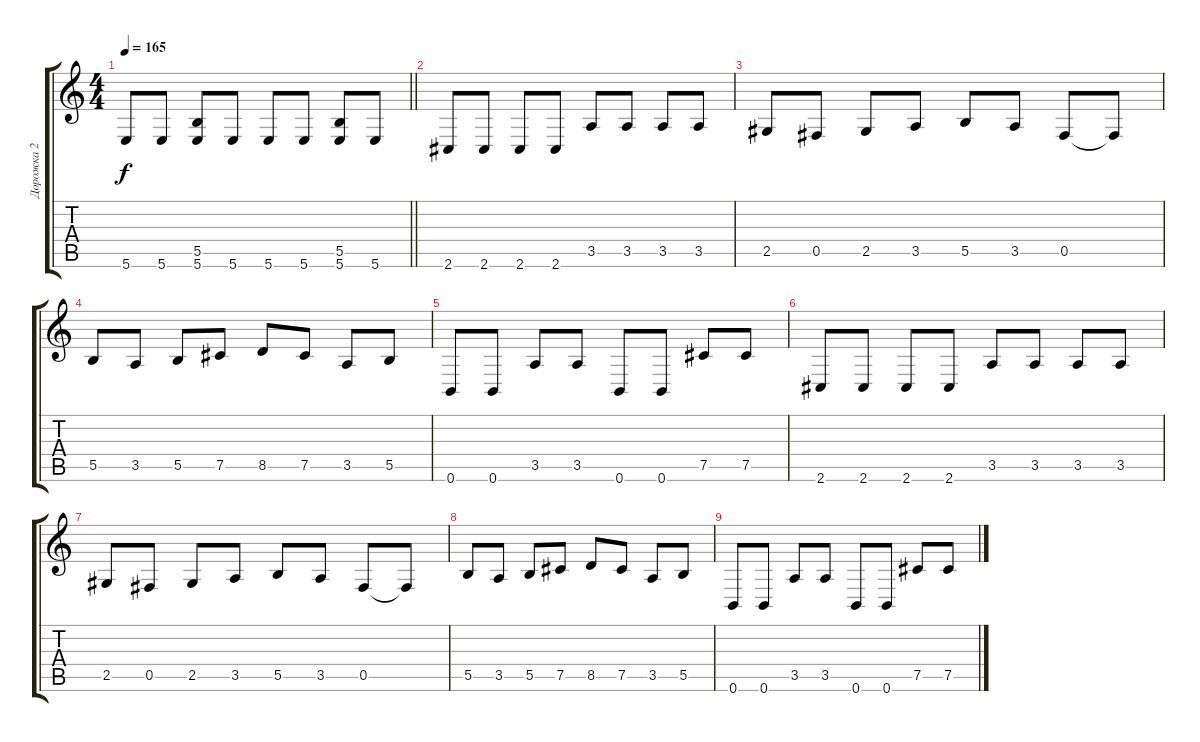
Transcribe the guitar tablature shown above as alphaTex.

\track ("Дорожка 2" "Дорожка 2") {instrument distortionguitar}
\staff {score tabs}
\tuning (Db4 Ab3 E3 B2 Gb2 B1) {hide}
\ts (4 4)
\tempo 165
\clef g2
\barLineRight lightlight
\ks c
5.6.8{dy f} 5.6.8 (5.5 5.6).8 5.6.8 5.6.8 5.6.8 (5.5 5.6).8 5.6.8 |
\section ("" " ")
2.6.8 2.6.8 2.6.8 2.6.8 3.5.8 3.5.8 3.5.8 3.5.8 |
2.5.8 0.5.8 2.5.8 3.5.8 5.5.8 3.5.8 0.5.8 0.5{t}.8 |
5.5.8 3.5.8 5.5.8 7.5.8 8.5.8 7.5.8 3.5.8 5.5.8 |
0.6.8 0.6.8 3.5.8 3.5.8 0.6.8 0.6.8 7.5.8 7.5.8 |
2.6.8 2.6.8 2.6.8 2.6.8 3.5.8 3.5.8 3.5.8 3.5.8 |
2.5.8 0.5.8 2.5.8 3.5.8 5.5.8 3.5.8 0.5.8 0.5{t}.8 |
5.5.8 3.5.8 5.5.8 7.5.8 8.5.8 7.5.8 3.5.8 5.5.8 |
0.6.8 0.6.8 3.5.8 3.5.8 0.6.8 0.6.8 7.5.8 7.5.8
